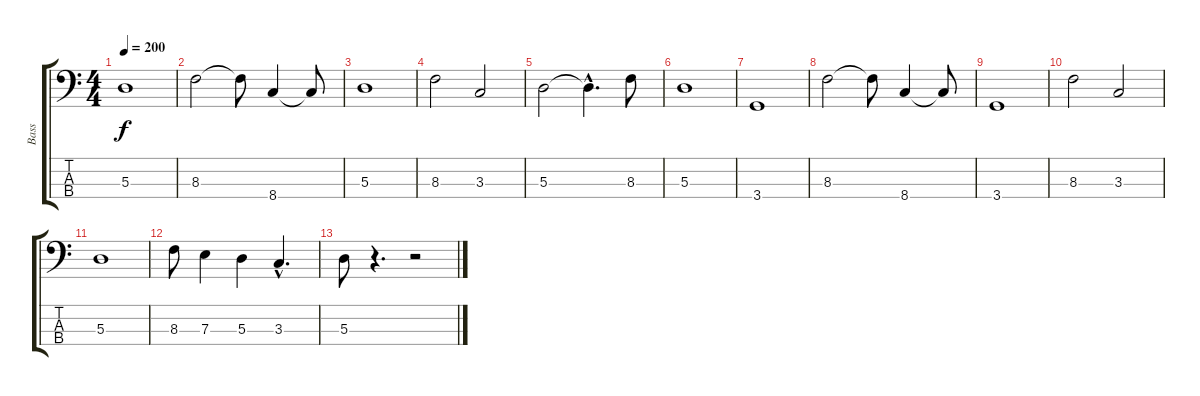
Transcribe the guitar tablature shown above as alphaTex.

\track ("Bass" "Bass") {instrument electricbassfinger}
\staff {score tabs}
\tuning (G2 D2 A1 E1) {hide}
\ts (4 4)
\tempo 200
\clef f4
\ks c
5.3.1{dy f} |
8.3.2 8.3{t}.8 8.4.4 8.4{t}.8 |
5.3.1 |
8.3.2 3.3.2 |
5.3.2 5.3{hac t}.4{d} 8.3.8 |
5.3.1 |
3.4.1 |
8.3.2 8.3{t}.8 8.4.4 8.4{t}.8 |
3.4.1 |
8.3.2 3.3.2 |
5.3.1 |
8.3.8 7.3.4 5.3.4 3.3{hac}.4{d} |
5.3.8 r.4{d} r.2
